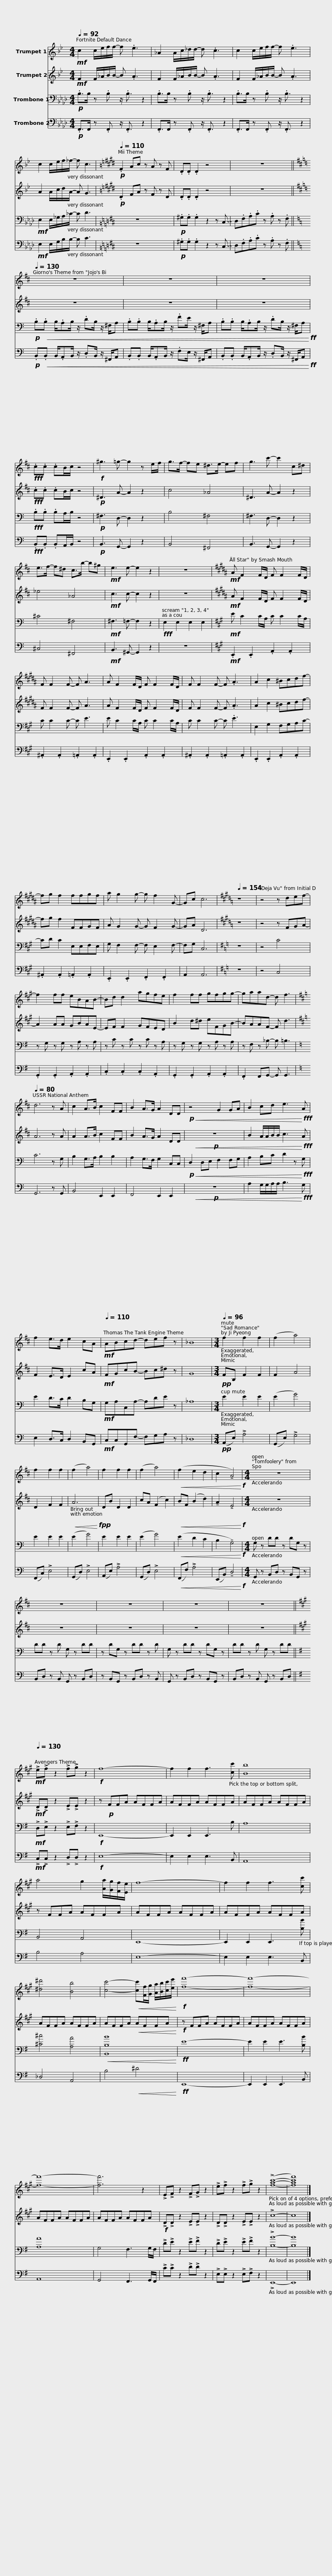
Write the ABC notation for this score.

X:1
%%score 1 2 3 4
L:1/8
Q:1/4=92
M:4/4
I:linebreak $
K:Ab
V:1 treble transpose=-2
V:2 treble transpose=-2
V:3 bass
V:4 bass
V:1
[K:Bb]!mf! c2 c/e/f/f/- f .e3 | _A2 A/c/_d/d/- d .c3 | c2 c/e/f/f/- f .e3 |$ c2 c/e/f/_f/- f c3 |[K:E][Q:1/4=110]!p! .F2 Ac z A z F | %5
 .D.D .D2 z4 | z8 ||$[K:D][Q:1/4=130] z8 | z8 | z8 | %10
!fff! .c.c .cB/c/ z4 |$!f! ^g3 =g- g2 z e/f/ | g>f- fe ^d>e- ef | g3 c'- c'2 c^d | e>f- f^d c>b- b^g |$ %15
!mf! e3 e- e2 z2 | z8 |[K:B]!mf! A F2 F/D/ F F2 F/D/ | F F2 F- F A3 |$ A F2 F/D/ F F2 F/D/ | %20
 F F2 F- F .A3 | A2 c2 ^Bcdf- | fg f2 ffgf |$ a g2 g- g f2 G- | Gc c6 | %25
[K:A][Q:1/4=154] z8 | z4 z def- | f2 ff eBAB- | Bd d2 agfe |$ f2 ff gfgg- | %30
 gaad- d f3 |[K:D][Q:1/4=80] d6 z A | c2 A>B c2 FF | B2 A>G A2 DD |$!p!!<(! z4 G2 GA | %35
 B2 cd e3!<)!!fff! A | f2 e>d e2 cA |[Q:1/4=110]!mf! ABcd- def z | _B8 |[M:3/4][Q:1/4=96] f2 f2 f2 |$ %40
 (f2 a4) | f2 f2 f2 | (f2 a4) | f2 f2 f2 | (f2 a4) | %45
!<(! (f2 e2 d2 | c2 !tenuto!A4)!<)!!f! |[M:4/4] z8 |$ z8 | z8 | %50
 z8 | z8 ||$[K:A][Q:1/4=130]!mf! !>!e!>!f z2 !>!f!>!g z2 |!f! f8- | f2 f2 f3 [cc'] | %55
 [Bb]8 | a4 g2 [Aa]/[Gg]/[Ff]/[Ee]/ |$ f8- | f2 f2 f3 [cc'] | [^d^d']4 [Bb]4 | %60
 [cc']4-!<(! [cc'][Ff]/[Gg]/ [Aa]/[Bb]/[cc']/[ee']/!<)! |$!f! [ff']8- | [ff']8- | [ff']8- | [ff']6 z2 | %65
 !>!E!>!F z2 !>!F!>!G z2 |$ !>!e!>!f z2 !>!f!>!g z2 | (!>![fac']8- | [fac'f']8) |] %69
V:2
[K:Bb]!mf! F2 F/_A/B/B/- B .A3 | F2 F/_A/B/B/- B .A3 | F2 F/_A/B/B/- B .A3 |$ A2 A/c/d/A/- A G3 |[K:E]!p! .D2 FA z F z D | %5
 .D.D .D2 z4 | z8 ||$[K:D] z8 | z8 | z8 | %10
!fff! .c.c .cB/c/ z4 |$!p! ^D3 A- A2 z2 | c4 _A4 | ^D3 A- A2 z2 | _e4 _A4 |$ %15
!mf! c3 c- c2 z2 | z8 |[K:B]!mf! A F2 F/D/ F F2 F/D/ | F F2 F- F A3 |$ A F2 F/D/ F F2 F/D/ | %20
 F F2 F- F .A3 | A2 c2 ^Bcdf- | fg f2 FFGF |$ A G2 G- G F2 G- | GA D6 | %25
[K:A] z8 | z4 z FGA- | A2 AA GBAE- | EF F2 GFED |$ B2 d^d eFGB- | %30
 BAAF- F d3 |[K:D] A6 z A | A2 A>B c2 FF | B2 A>G A2 DD |$!p!!<(! z8 | %35
 B2 A/A/B/B/ c3!<)!!fff! A | F2 E>D E2 cA |!mf! FGcB- Bc^d z | G8 |[M:3/4]!pp! FB, F2 F2 |$ %40
 F2 A4 | D2 F2 F2 |!<(! A6!<)!!f! |!pp! DB D2 D2 | cA (F2 c2) | %45
!<(! BF (B2 d2) | !tenuto!A2 !tenuto!E4!<)!!f! |[M:4/4] z8 |$ z8 | z8 | %50
 z8 | z8 ||$[K:A]!mf! !>!D!>!D z2 !>!E!>!E z2 | z!p! FFA AFFA | AFFA AFFA | %55
 AFFA AFFA | z FFA AFFA |$ AFFA AFFA | AFFA AFFA | AFFA AFFA | %60
 AFFA!<(! AFFA!<)! |$!f! z FFA AFFA | AFFA AFFA | AFFA AFFA | AFFA AFFA | %65
!f! !>!D!>!D z2 !>!E!>!E z2 |$ !>!D!>!D z2 !>!E!>!E z2 | !>!c8- | c8 |] %69
V:3
!p! .B,>B, z .B, z/ .B,3/2 z2 | .B,>B, z .B, z/ .B,3/2 z2 | .B,>B, z .B, z/ .B,3/2 z2 |$!mf! E,2 E,/_G,/A,/_C/- C D3 |[K:D] z8 | %5
!p! .^G,.G, .G,2 z2 z !~(!C, | !~)!D,.F,.A,.C z .A, z .F, ||$[K:C]!p! .B,!<(!.B, B,/.A,B,/ z/ .DB,/ z/ ^F,/A, | .B,.B, B,/.A,B,/ z/ .FE/ z/ ^F,/A, | .B,.B, B,/.A,B,/ z/ .DB,/ z/ ^F,/A,!<)!!ff! | %10
!fff! .B,.B, .B,A,/B,/ z4 |$!p! ^F,3 D,- D,2 z2 | B,4 ^F,4 | ^F,3 D,- D,2 z2 | ^C4 ^F,4 |$ %15
!mf! ^F,3 =F,- F,2 z2 |!fff! E,2 E,2 E,2 E,2 |[K:A]!mf! E C2 C/A,/ C C2 C/A,/ | C C2 C- C E3 |$ E C2 C/A,/ C C2 C/A,/ | %20
 C C2 C- C .E3 | E,2 G,2 F,G,A,C- | CD C2 E,E,F,E, |$ G, F,2 F,- F, E,2 F,- | F,G, C,6 | %25
[K:G] z8 | z4 C4 | z G, z G, z A, z A, | z C z C z C z A, |$ z G, z G, z A, z A, | %30
 z F, z _B,- B, =B,3 |[K:C] C6 z G, | B,2 G,>A, B,2 B,2 | A,2 G,>F, G,2 C,C, |$!p!!<(! D,2 D,E, F,2 F,G, | %35
 A,2 B,C D2 z!<)!!fff! G, | E2 D>C D2 B,G, |!mf! G,A,C,A,- A,DE z | _A,8 |[M:3/4] E2 E2 E2 |$ %40
 (E2 G4) | E2 E2 E2 | (E2 G4) | E2 E2 E2 | (E2 G4) | %45
!<(! (E2 D2 C2 | B,2 !tenuto!G,4)!<)!!f! |[M:4/4] G, z DD z DG, z |$ DD z D G, z DD | z DG, z DD z D | %50
 G, z DD z DG, z | DD z D G, z DD ||$[K:G]!mf! !>!D,!>!E, z2 !>!E,!>!F, z2 |!f! E,,8- | E,,2 E,,2 E,,3 B, | %55
 A,8 | B,,4 A,,4 |$ E,,8- | E,,2 E,,2 E,,3 [B,B] | [^C^c]4 [A,A]4 | %60
!<(! [B,,B,B]8!<)! |$!ff! E8- | E2 E2 E3 [B,B] | [A,A]8 | G,4 F,3 G,/F,/ | %65
 !>!D!>!E z2 !>!E!>!F z2 |$ !>!D!>!E z2 !>!E!>!F z2 | !>![B,B]8- | [B,B]8 |] %69
V:4
!p! .F,,>F,, z .F,, z/ .F,,3/2 z2 | .F,,>F,, z .F,, z/ .F,,3/2 z2 | .F,,>F,, z .F,, z/ .F,,3/2 z2 |$!mf! E,2 E,/G,/B,/B,/- B, C3 |[K:D] z8 | %5
!p! .^G,.G, .G,2 z2 z !~(!C, | !~)!D,.F,.A,.C z .A, z .F, ||$[K:C]!p! .B,,!<(!.B,, B,,/.A,,B,,/ z/ .D,B,,/ z/ ^F,,/A,, | .B,,.B,, B,,/.A,,B,,/ z/ .F,E,/ z/ ^F,,/A,, | .B,,.B,, B,,/.A,,B,,/ z/ .D,B,,/ z/ ^F,,/A,,!<)!!ff! | %10
!fff! .B,,.B,, .B,,A,,/B,,/ z4 |$!p! B,,3 G,,- G,,2 z2 | B,,4 ^F,,4 | B,,3 G,,- G,,2 z2 | ^C,4 ^F,,4 |$ %15
!mf! B,,3 ^G,,- G,,2 z2 | z8 |[K:A]!mf! .E,,2 .E,,2 .A,,2 .A,,2 | .^A,,2 .A,,2 .=A,,2 .A,,2 |$ .E,,2 .E,,2 .A,,2 .A,,2 | %20
 .^A,,2 .A,,2 .=A,,2 .A,,2 | .E,,2 .E,,2 .A,,2 .A,,2 | .^A,,2 .A,,2 .=A,,2 .A,,2 |$ .E,,2 .E,,2 .F,,2 .F,,2 | A,,2 A,,6 | %25
[K:G] z8 | z4 C,4 | .G,,2 .G,,2 .A,,2 .A,,2 | .C,2 .C,2 .C,2 .A,,2 |$ .G,,2 .G,,2 .A,,2 .A,,2 | %30
 .F,,2 F,,G,,- G,, G,,3 |[K:C] G,,6 z G,, | B,,4 E,,2 E,,2 | F,,4 E,,2 E,,2 |$!p!!<(! z8 | %35
 A,2 G,/G,/A,/A,/ B,3!<)!!fff! G, | E,2 D,>C, D,2 B,,G,, |!mf! C,C,G,,F,- F,G,A, z | _D,8 |[M:3/4]!pp! (A,,E,) !>!A,4 |$ %40
 (G,,E,) !>!G,4 | (F,,C,) !>!E,4 | (G,,D,) !>!E,4 | (A,,E,) !>!A,4 | (G,,D,) !>!E,4 | %45
!<(! (F,,F,) !>!A,4 | (E,,B,,) !tenuto!D,4!<)!!f! |[M:4/4] G,, z B,,D, z B,,G,, z |$ B,,D, z B,, G,, z B,,D, | z B,,G,, z B,,D, z B,, | %50
 G,, z B,,D, z B,,G,, z | B,,D, z B,, G,, z B,,D, ||$[K:G]!mf! !>!C,!>!C, z2 !>!D,!>!D, z2 |!f! E,8- | E,2 E,2 E,3 B,, | %55
 A,,8 | B,4 A,4 |$ E,8- | E,2 E,2 E,3 B,, | _D,4 A,,4 | %60
 B,4!<(! ^D4!<)! |$!ff! E,,8- | E,,2 E,,2 E,,3 B,, | A,,8 | G,,4 F,,3 G,,/F,,/ | %65
 !>!C!>!C z2 !>!D!>!D z2 |$ !>!E,!>!E, z2 !>!E,!>!F, z2 | !>!E,,8- | E,,8 |] %69
